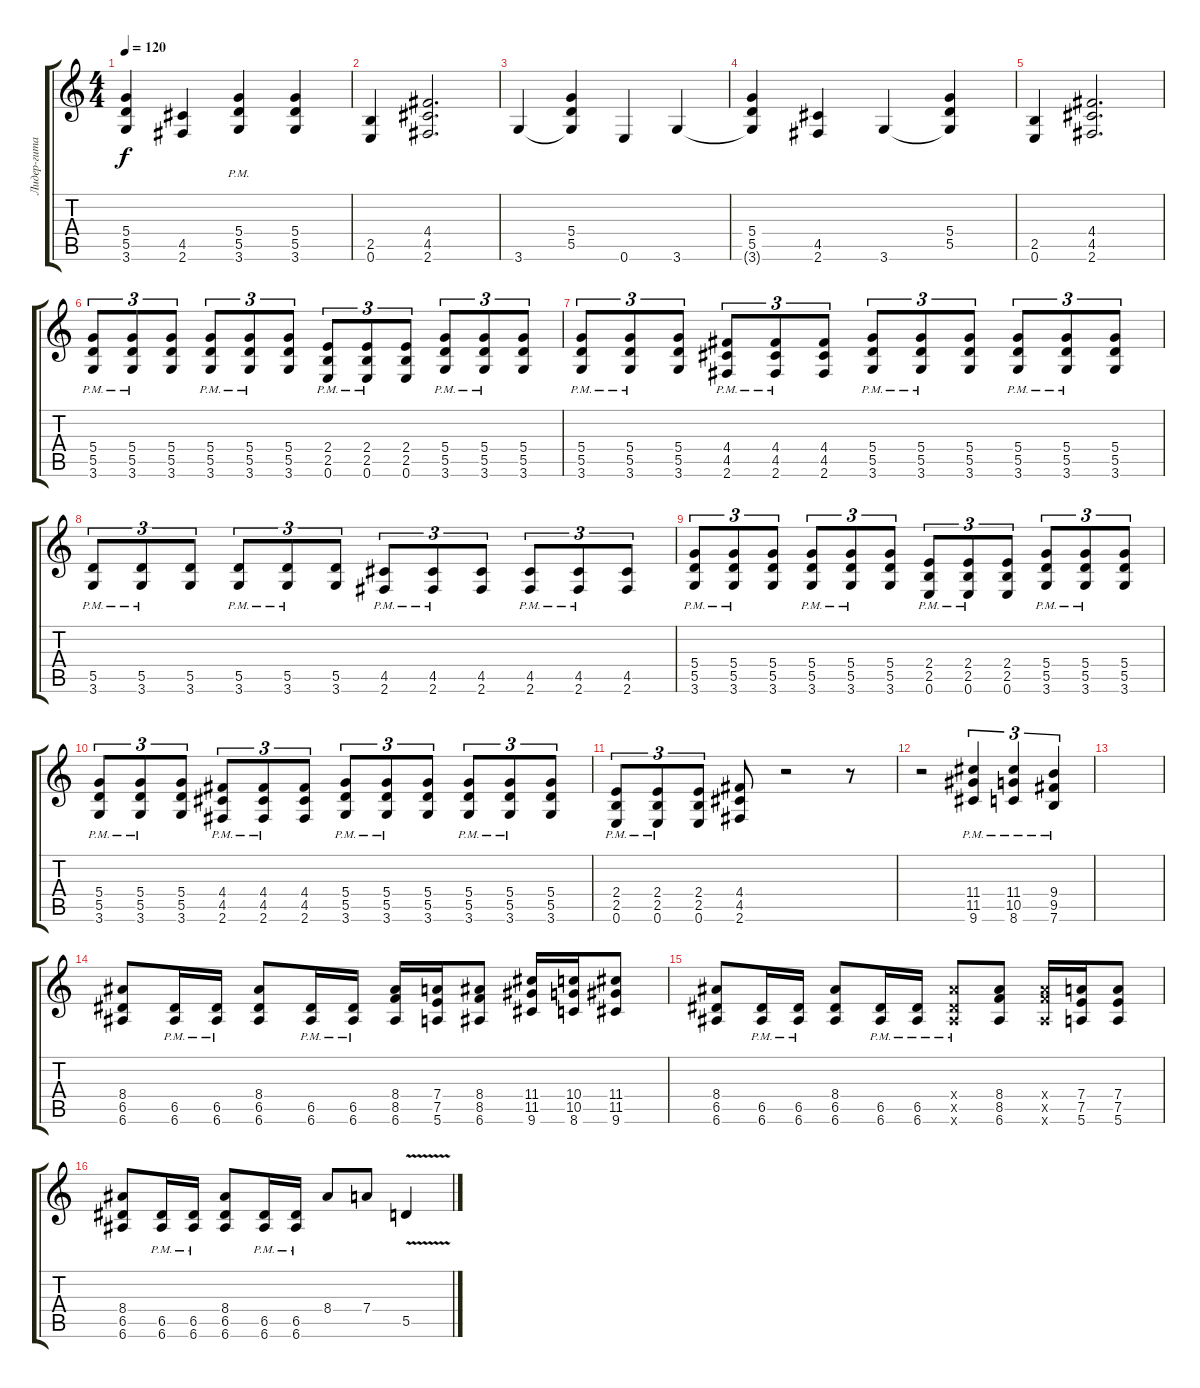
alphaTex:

\track ("Лидер-гитара (Гальдер)" "Лидер-гита") {instrument distortionguitar}
\staff {score tabs}
\tuning (E4 B3 G3 D3 A2 E2) {hide}
\ts (4 4)
\tempo 120
\clef g2
\ks c
(5.4 5.5 3.6).4{dy f} (4.5 2.6).4 (5.4{pm} 5.5{pm} 3.6{pm}).4 (5.4 5.5 3.6).4 |
(2.5 0.6).4 (4.4 4.5 2.6).2{d} |
3.6.4 (5.4 5.5 3.6{t}).4 0.6.4 3.6.4 |
(5.4 5.5 3.6{t}).4 (4.5 2.6).4 3.6.4 (5.4 5.5 3.6{t}).4 |
(2.5 0.6).4 (4.4 4.5 2.6).2{d} |
(5.4{pm} 5.5{pm} 3.6{pm}).8{tu (3 2)} (5.4{pm} 5.5{pm} 3.6{pm}).8{tu (3 2)} (5.4 5.5 3.6).8{tu (3 2)} (5.4{pm} 5.5{pm} 3.6{pm}).8{tu (3 2)} (5.4{pm} 5.5{pm} 3.6{pm}).8{tu (3 2)} (5.4 5.5 3.6).8{tu (3 2)} (2.4{pm} 2.5{pm} 0.6{pm}).8{tu (3 2)} (2.4{pm} 2.5{pm} 0.6{pm}).8{tu (3 2)} (2.4 2.5 0.6).8{tu (3 2)} (5.4{pm} 5.5{pm} 3.6{pm}).8{tu (3 2)} (5.4{pm} 5.5{pm} 3.6{pm}).8{tu (3 2)} (5.4 5.5 3.6).8{tu (3 2)} |
(5.4{pm} 5.5{pm} 3.6{pm}).8{tu (3 2)} (5.4{pm} 5.5{pm} 3.6{pm}).8{tu (3 2)} (5.4 5.5 3.6).8{tu (3 2)} (4.4{pm} 4.5{pm} 2.6{pm}).8{tu (3 2)} (4.4{pm} 4.5{pm} 2.6{pm}).8{tu (3 2)} (4.4 4.5 2.6).8{tu (3 2)} (5.4{pm} 5.5{pm} 3.6{pm}).8{tu (3 2)} (5.4{pm} 5.5{pm} 3.6{pm}).8{tu (3 2)} (5.4 5.5 3.6).8{tu (3 2)} (5.4{pm} 5.5{pm} 3.6{pm}).8{tu (3 2)} (5.4{pm} 5.5{pm} 3.6{pm}).8{tu (3 2)} (5.4 5.5 3.6).8{tu (3 2)} |
(5.5{pm} 3.6{pm}).8{tu (3 2)} (5.5{pm} 3.6{pm}).8{tu (3 2)} (5.5 3.6).8{tu (3 2)} (5.5{pm} 3.6{pm}).8{tu (3 2)} (5.5{pm} 3.6{pm}).8{tu (3 2)} (5.5 3.6).8{tu (3 2)} (4.5 2.6{pm}).8{tu (3 2)} (4.5 2.6{pm}).8{tu (3 2)} (4.5 2.6).8{tu (3 2)} (4.5 2.6{pm}).8{tu (3 2)} (4.5 2.6{pm}).8{tu (3 2)} (4.5 2.6).8{tu (3 2)} |
(5.4{pm} 5.5{pm} 3.6{pm}).8{tu (3 2)} (5.4{pm} 5.5{pm} 3.6{pm}).8{tu (3 2)} (5.4 5.5 3.6).8{tu (3 2)} (5.4{pm} 5.5{pm} 3.6{pm}).8{tu (3 2)} (5.4{pm} 5.5{pm} 3.6{pm}).8{tu (3 2)} (5.4 5.5 3.6).8{tu (3 2)} (2.4{pm} 2.5{pm} 0.6{pm}).8{tu (3 2)} (2.4{pm} 2.5{pm} 0.6{pm}).8{tu (3 2)} (2.4 2.5 0.6).8{tu (3 2)} (5.4{pm} 5.5{pm} 3.6{pm}).8{tu (3 2)} (5.4{pm} 5.5{pm} 3.6{pm}).8{tu (3 2)} (5.4 5.5 3.6).8{tu (3 2)} |
(5.4{pm} 5.5{pm} 3.6{pm}).8{tu (3 2)} (5.4{pm} 5.5{pm} 3.6{pm}).8{tu (3 2)} (5.4 5.5 3.6).8{tu (3 2)} (4.4{pm} 4.5{pm} 2.6{pm}).8{tu (3 2)} (4.4{pm} 4.5{pm} 2.6{pm}).8{tu (3 2)} (4.4 4.5 2.6).8{tu (3 2)} (5.4{pm} 5.5{pm} 3.6{pm}).8{tu (3 2)} (5.4{pm} 5.5{pm} 3.6{pm}).8{tu (3 2)} (5.4 5.5 3.6).8{tu (3 2)} (5.4{pm} 5.5{pm} 3.6{pm}).8{tu (3 2)} (5.4{pm} 5.5{pm} 3.6{pm}).8{tu (3 2)} (5.4 5.5 3.6).8{tu (3 2)} |
(2.4{pm} 2.5{pm} 0.6{pm}).8{tu (3 2)} (2.4{pm} 2.5{pm} 0.6{pm}).8{tu (3 2)} (2.4 2.5 0.6).8{tu (3 2)} (4.4 4.5 2.6).8 r.2 r.8 |
r.2 (11.4{pm} 11.5{pm} 9.6).4{tu (3 2)} (11.4{pm} 10.5{pm} 8.6).4{tu (3 2)} (9.4{pm} 9.5{pm} 7.6).4{tu (3 2)} |
|
(8.4 6.5 6.6).8 (6.5{pm} 6.6{pm}).16 (6.5{pm} 6.6{pm}).16 (8.4 6.5 6.6).8 (6.5{pm} 6.6{pm}).16 (6.5{pm} 6.6{pm}).16 (8.4 8.5 6.6).16 (7.4 7.5 5.6).16 (8.4 8.5 6.6).8 (11.4 11.5 9.6).16 (10.4 10.5 8.6).16 (11.4 11.5 9.6).8 |
(8.4 6.5 6.6).8 (6.5{pm} 6.6{pm}).16 (6.5{pm} 6.6{pm}).16 (8.4 6.5 6.6).8 (6.5{pm} 6.6{pm}).16 (6.5{pm} 6.6{pm}).16 (8.4{pm x} 6.5{pm x} 6.6{pm x}).8 (8.4 8.5 6.6).8 (8.4{x} 8.5{x} 6.6{x}).16 (7.4 7.5 5.6).16 (7.4 7.5 5.6).8 |
(8.4 6.5 6.6).8 (6.5{pm} 6.6{pm}).16 (6.5{pm} 6.6{pm}).16 (8.4 6.5 6.6).8 (6.5{pm} 6.6{pm}).16 (6.5{pm} 6.6{pm}).16 8.4.8 7.4.8 5.5{v}.4
